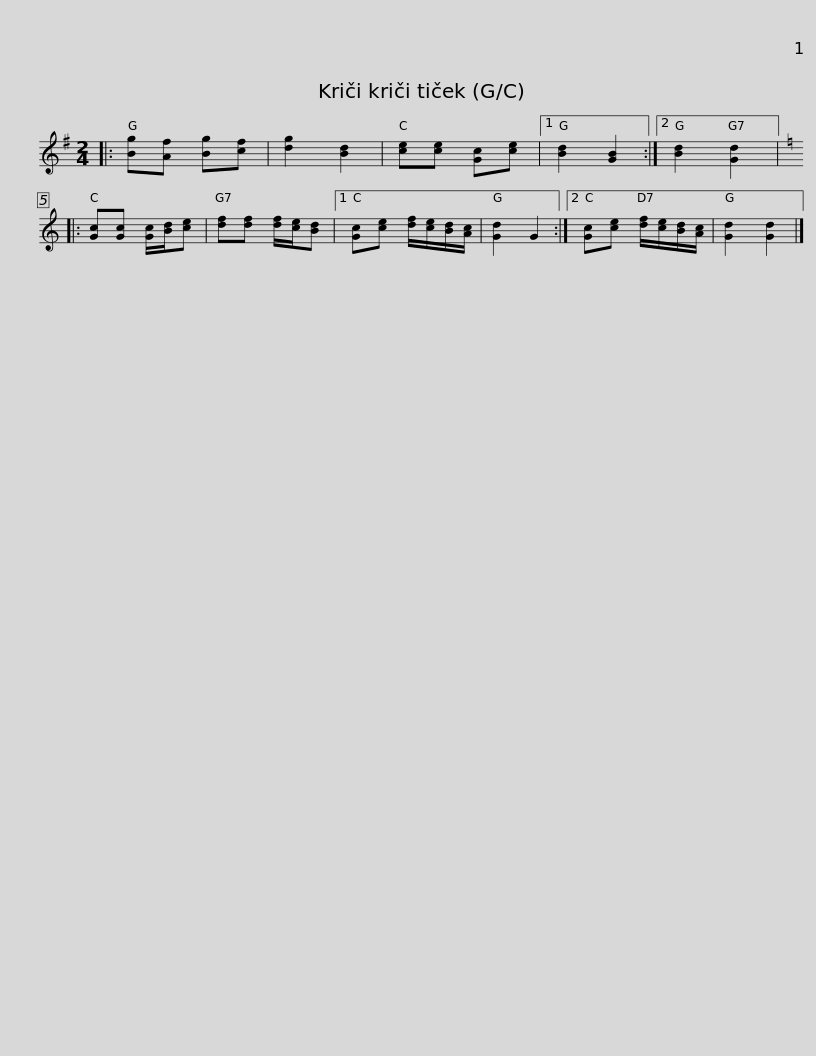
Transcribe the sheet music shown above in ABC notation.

X:1
L:1/8
M:2/4
I:linebreak $
K:G
V:1 treble
V:1
|: [Bg][Af] [Bg][cf] | [dg]2 [Bd]2 | [ce][ce] [Gc][ce] |1 [Bd]2 [GB]2 :|2 [Bd]2 [Gd]2 |: %5
[K:C] [Gc][Gc] [Gc]/[Bd]/[ce] | [df][df] [df]/[ce]/[Bd] |1 [Gc][ce] [df]/[ce]/[Bd]/[Ac]/ | [Gd]2 G2 :|2 [Gc][ce] [df]/[ce]/[Bd]/[Ac]/ |$ %10
 [Gd]2 [Gd]2 |] %11
